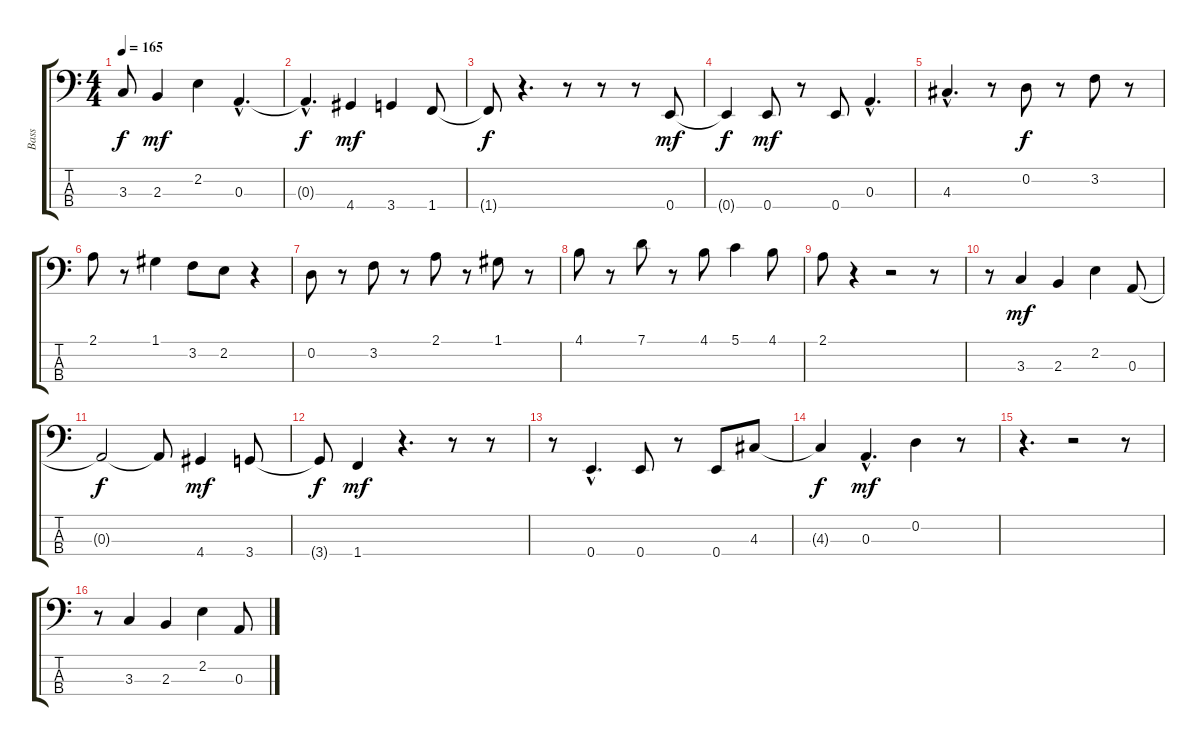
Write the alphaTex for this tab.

\track ("Bass" "Bass") {instrument fretlessbass}
\staff {score tabs}
\tuning (G2 D2 A1 E1) {hide}
\ts (4 4)
\tempo 165
\clef f4
\ks c
3.3{t}.8{dy f} 2.3.4{dy mf} 2.2.4 0.3{hac}.4{d} |
0.3{hac t}.4{d dy f} 4.4.4{dy mf} 3.4.4 1.4.8 |
1.4{t}.8{dy f} r.4{d} r.8 r.8 r.8 0.4.8{dy mf} |
0.4{t}.4{dy f} 0.4.8{dy mf} r.8 0.4.8 0.3{hac}.4{d} |
4.3{hac}.4{d} r.8 0.2.8{dy f} r.8 3.2.8 r.8 |
2.1.8 r.8 1.1.4 3.2.8 2.2.8 r.4 |
0.2.8 r.8 3.2.8 r.8 2.1.8 r.8 1.1.8 r.8 |
4.1.8 r.8 7.1.8 r.8 4.1.8 5.1.4 4.1.8 |
2.1.8 r.4 r.2 r.8 |
r.8 3.3.4{dy mf} 2.3.4 2.2.4 0.3.8 |
0.3{t}.2{dy f} 0.3{t}.8 4.4.4{dy mf} 3.4.8 |
3.4{t}.8{dy f} 1.4.4{dy mf} r.4{d} r.8 r.8 |
r.8 0.4{hac}.4{d} 0.4.8 r.8 0.4.8 4.3.8 |
4.3{t}.4{dy f} 0.3{hac}.4{d dy mf} 0.2.4 r.8 |
r.4{d} r.2 r.8 |
r.8 3.3.4 2.3.4 2.2.4 0.3.8
